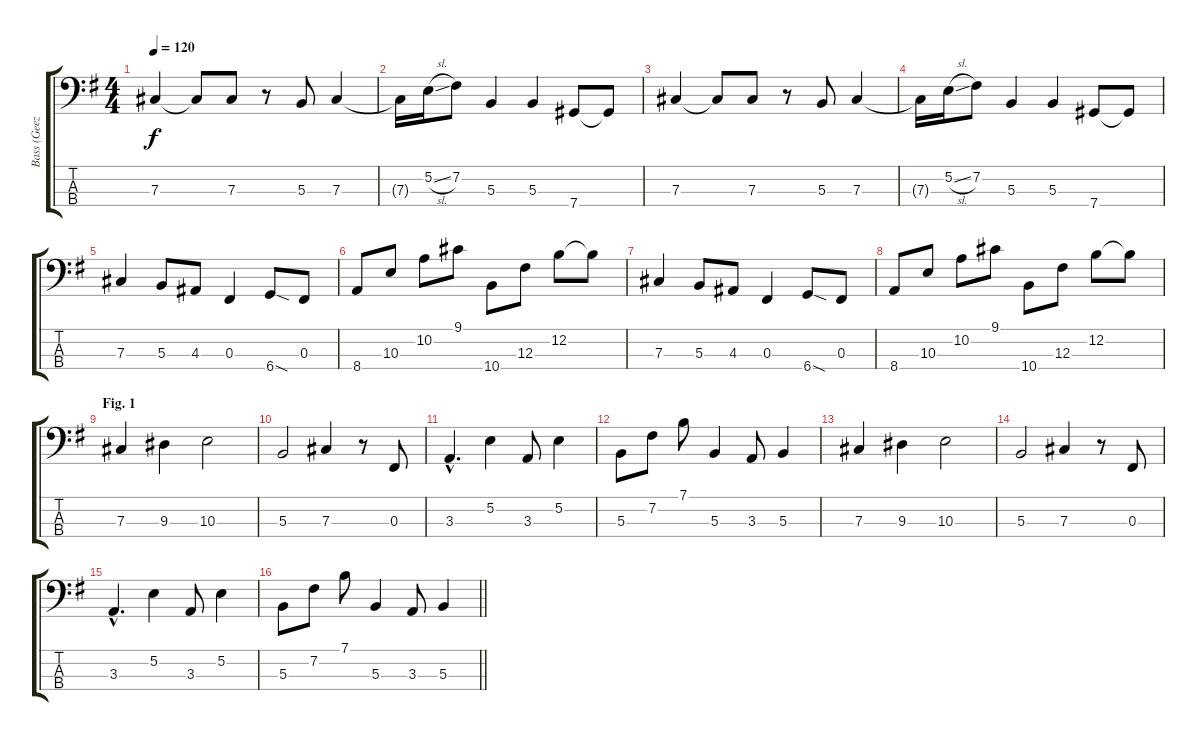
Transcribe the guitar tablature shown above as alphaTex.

\track ("Bass (Geeze Butler)" "Bass (Geez") {instrument electricbassfinger}
\staff {score tabs}
\tuning (E2 B1 Gb1 Db1) {hide}
\ts (4 4)
\tempo 120
\clef f4
\ks g
7.3.4{dy f} 7.3{t}.8 7.3.8 r.8 5.3.8 7.3.4 |
7.3{t}.16 5.2{sl}.16 7.2.8 5.3.4 5.3.4 7.4.8 7.4{t}.8 |
7.3.4 7.3{t}.8 7.3.8 r.8 5.3.8 7.3.4 |
7.3{t}.16 5.2{sl}.16 7.2.8 5.3.4 5.3.4 7.4.8 7.4{t}.8 |
7.3.4 5.3.8 4.3.8 0.3.4 6.4{sod}.8 0.3.8 |
8.4.8 10.3.8 10.2.8 9.1.8 10.4.8 12.3.8 12.2.8 12.2{t}.8 |
7.3.4 5.3.8 4.3.8 0.3.4 6.4{sod}.8 0.3.8 |
8.4.8 10.3.8 10.2.8 9.1.8 10.4.8 12.3.8 12.2.8 12.2{t}.8 |
\section ("" "Fig. 1")
7.3.4 9.3.4 10.3.2 |
5.3.2 7.3.4 r.8 0.3.8 |
3.3{hac}.4{d} 5.2.4 3.3.8 5.2.4 |
5.3.8 7.2.8 7.1.8 5.3.4 3.3.8 5.3.4 |
7.3.4 9.3.4 10.3.2 |
5.3.2 7.3.4 r.8 0.3.8 |
3.3{hac}.4{d} 5.2.4 3.3.8 5.2.4 |
\barLineRight lightlight
5.3.8 7.2.8 7.1.8 5.3.4 3.3.8 5.3.4
